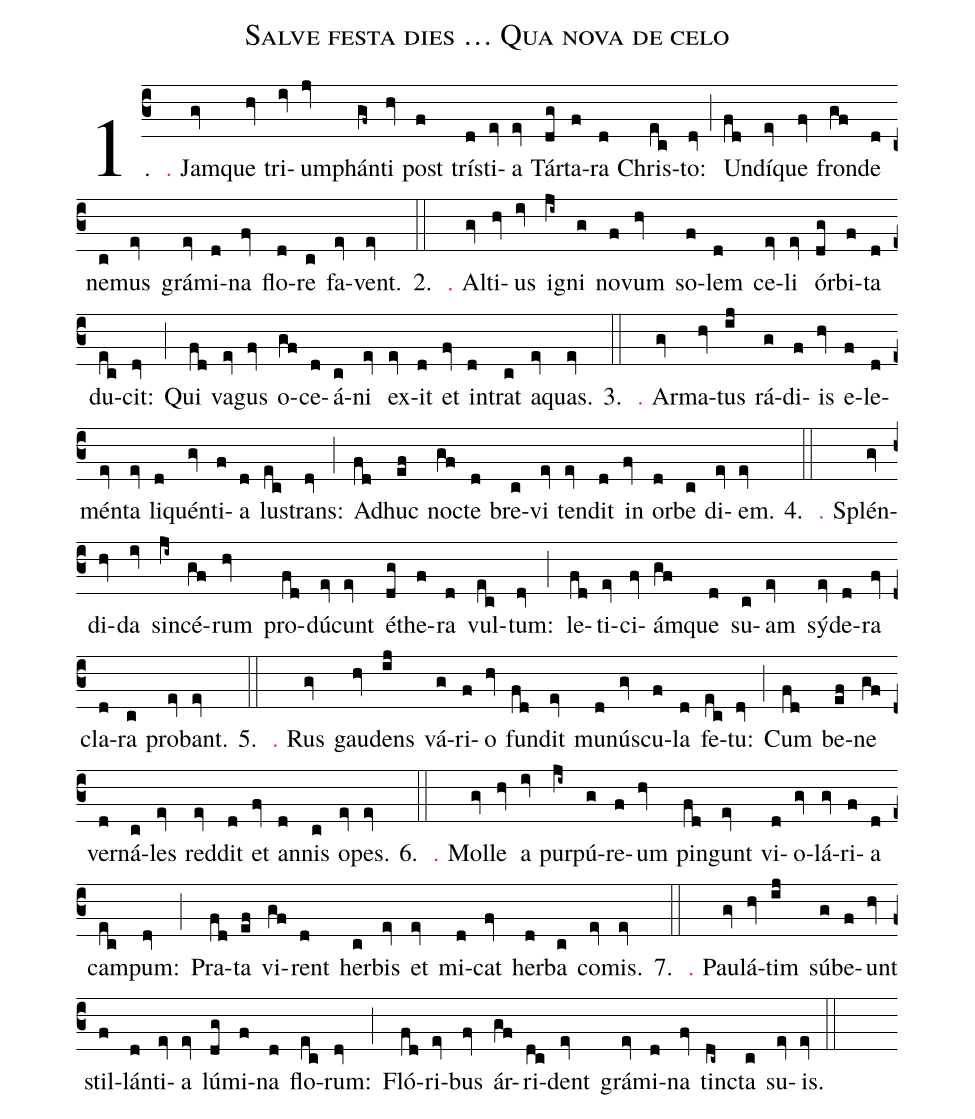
name: Salve festa dies … Qua nova de celo;
%%
1. <c>℣.</c> Jam(gv)que(hv) tri(iv)um(jv)phán(gf~)ti(hv) post(f) trís(d)ti(ev)a(ev) Tár(dg)ta(f)ra(d) Chris(ec)to:(dv) (;)
Un(fd)dí(ev)que(fv) fron(gf)de(d) ne(c)mus(ev) grá(ev)mi(d)na(fv) flo(d)re(c) fa(ev)vent.(ev) (::)

2. <c>℣.</c> Al(gv)ti(hv)us(iv) ig(ji~)ni(g) no(f)vum(hv) so(f)lem(d) ce(ev)li(ev) ór(dg)bi(f)ta(d) du(ec)cit:(dv) (;)
Qui(fd) va(ev)gus(fv) o(gf)ce(d)á(c)ni(ev) ex(ev)it(d) et(fv) in(d)trat(c) a(ev)quas.(ev) (::)

3. <c>℣.</c> Ar(gv)ma(hv)tus(ij) rá(g)di(f)is(hv) e(f)le(d)mén(ev)ta(ev) li(d)quén(gv)ti(f)a(d) lus(ec)trans:(dv) (;)
Ad(fd)huc(ef) noc(gf)te(d) bre(c)vi(ev) ten(ev)dit(d) in(fv) or(d)be(c) di(ev)em.(ev) (::)

4. <c>℣.</c> Splén(gv)di(hv)da(iv) sin(ji~)cé(gf)rum(hv) pro(fd)dú(ev)cunt(ev) é(dg)the(f)ra(d) vul(ec)tum:(dv) (;)
le(fd)ti(ev)ci(fv)ám(gf)que(d) su(c)am(ev) sý(ev)de(d)ra(fv) cla(d)ra(c) pro(ev)bant.(ev) (::)

5. <c>℣.</c> Rus(gv) gau(hv)dens(ij) vá(g)ri(f)o(hv) fun(fd)dit(ev) mu(d)nús(gv)cu(f)la(d) fe(ec)tu:(dv) (;)
Cum(fd) be(ef)ne(gf) ver(d)ná(c)les(ev) red(ev)dit(d) et(fv) an(d)nis(c) o(ev)pes.(ev) (::)

6. <c>℣.</c> Mol(gv)le(hv) a(iv) pur(ji~)pú(g)re(f)um(hv) pin(fd)gunt(ev) vi(d)o(gv)lá(gv)ri(f)a(d) cam(ec)pum:(dv) (;)
Pra(fd)ta(ef) vi(gf)rent(d) her(c)bis(ev) et(ev) mi(d)cat(fv) her(d)ba(c) co(ev)mis.(ev) (::)

7. <c>℣.</c> Pau(gv)lá(hv)tim(ij) súb(g)e(f)unt(hv) stil(f)lán(d)ti(ev)a(ev) lú(dg)mi(f)na(d) flo(ec)rum:(dv) (;)
Fló(fd)ri(ev)bus(fv) ár(gf)ri(dc)dent(ev) grá(ev)mi(d)na(fv) tinc(dc~)ta(c) su(ev)is.(ev) (::)
